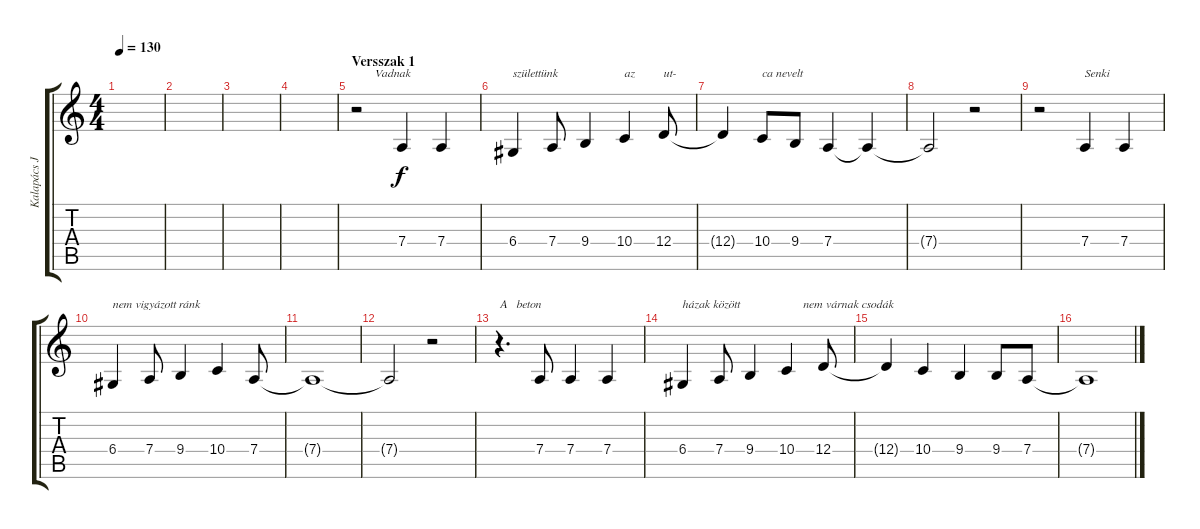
\track ("Kalapács József" "Kalapács J") {instrument violin}
\staff {score tabs}
\tuning (E4 B3 G3 D3 A2 E2) {hide}
\ts (4 4)
\tempo 130
\clef g2
\ks c
|
|
|
|
\section ("" "Versszak 1")
r.2{txt "      Vadnak"} 7.4.4 7.4.4 |
6.4.4{txt "születtünk"} 7.4.8 9.4.4 10.4.4{txt "az"} 12.4.8{txt "ut-"} |
12.4{t}.4 10.4.8{txt "ca nevelt"} 9.4.8 7.4.4 7.4{t}.4 |
7.4{t}.2 r.2 |
r.2 7.4.4{txt "Senki"} 7.4.4 |
6.4.4{txt "nem vigyázott ránk"} 7.4.8 9.4.4 10.4.4 7.4.8 |
7.4{t}.1 |
7.4{t}.2 r.2 |
r.4{d txt "A   beton"} 7.4.8 7.4.4 7.4.4 |
6.4.4{txt "házak között                     nem várnak csodák"} 7.4.8 9.4.4 10.4.4 12.4.8 |
12.4{t}.4 10.4.4 9.4.4 9.4.8 7.4.8 |
7.4{t}.1
